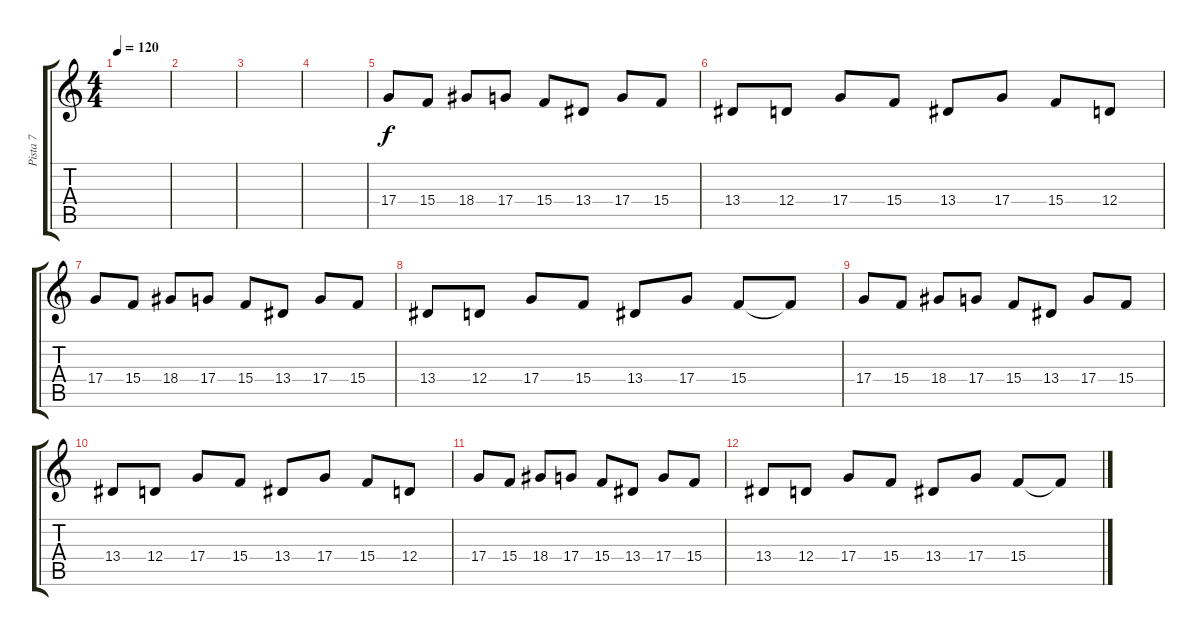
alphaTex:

\track ("Pista 7" "Pista 7") {instrument violin}
\staff {score tabs}
\tuning (E4 B3 G3 D3 A2 E2) {hide}
\ts (4 4)
\tempo 120
\clef g2
\ks c
|
|
|
|
17.4.8 15.4.8 18.4.8 17.4.8 15.4.8 13.4.8 17.4.8 15.4.8 |
13.4.8 12.4.8 17.4.8 15.4.8 13.4.8 17.4.8 15.4.8 12.4.8 |
17.4.8 15.4.8 18.4.8 17.4.8 15.4.8 13.4.8 17.4.8 15.4.8 |
13.4.8 12.4.8 17.4.8 15.4.8 13.4.8 17.4.8 15.4.8 15.4{t}.8 |
17.4.8 15.4.8 18.4.8 17.4.8 15.4.8 13.4.8 17.4.8 15.4.8 |
13.4.8 12.4.8 17.4.8 15.4.8 13.4.8 17.4.8 15.4.8 12.4.8 |
17.4.8 15.4.8 18.4.8 17.4.8 15.4.8 13.4.8 17.4.8 15.4.8 |
13.4.8 12.4.8 17.4.8 15.4.8 13.4.8 17.4.8 15.4.8 15.4{t}.8
